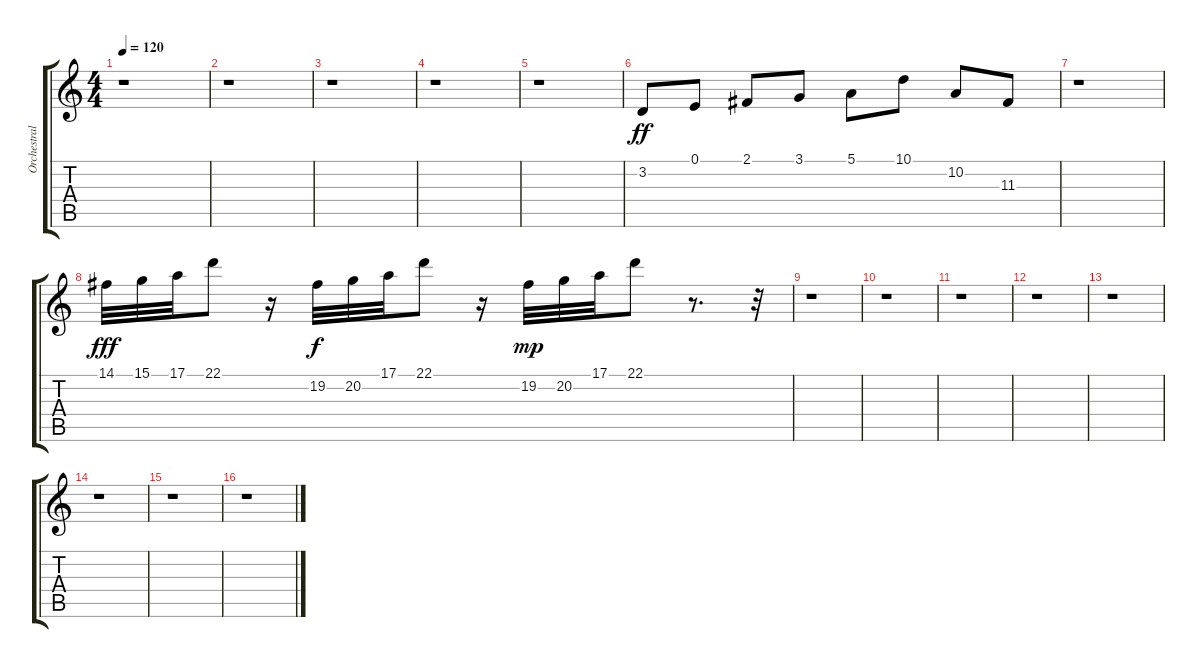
\track ("Orchestral Harp" "Orchestral") {instrument orchestralharp}
\staff {score tabs}
\tuning (E4 B3 G3 D3 A2 E2) {hide}
\ts (4 4)
\tempo 120
\clef g2
\ks c
r.1{dy ff} |
r.1 |
r.1 |
r.1 |
r.1 |
3.2.8 0.1.8 2.1.8 3.1.8 5.1.8 10.1.8 10.2.8 11.3.8 |
r.1 |
14.1.32{dy fff} 15.1.32 17.1.32 22.1.8 r.16 19.2.32{dy f} 20.2.32 17.1.32 22.1.8 r.16 19.2.32{dy mp} 20.2.32 17.1.32 22.1.8 r.8{d} r.32 |
r.1 |
r.1 |
r.1 |
r.1 |
r.1 |
r.1 |
r.1 |
r.1
